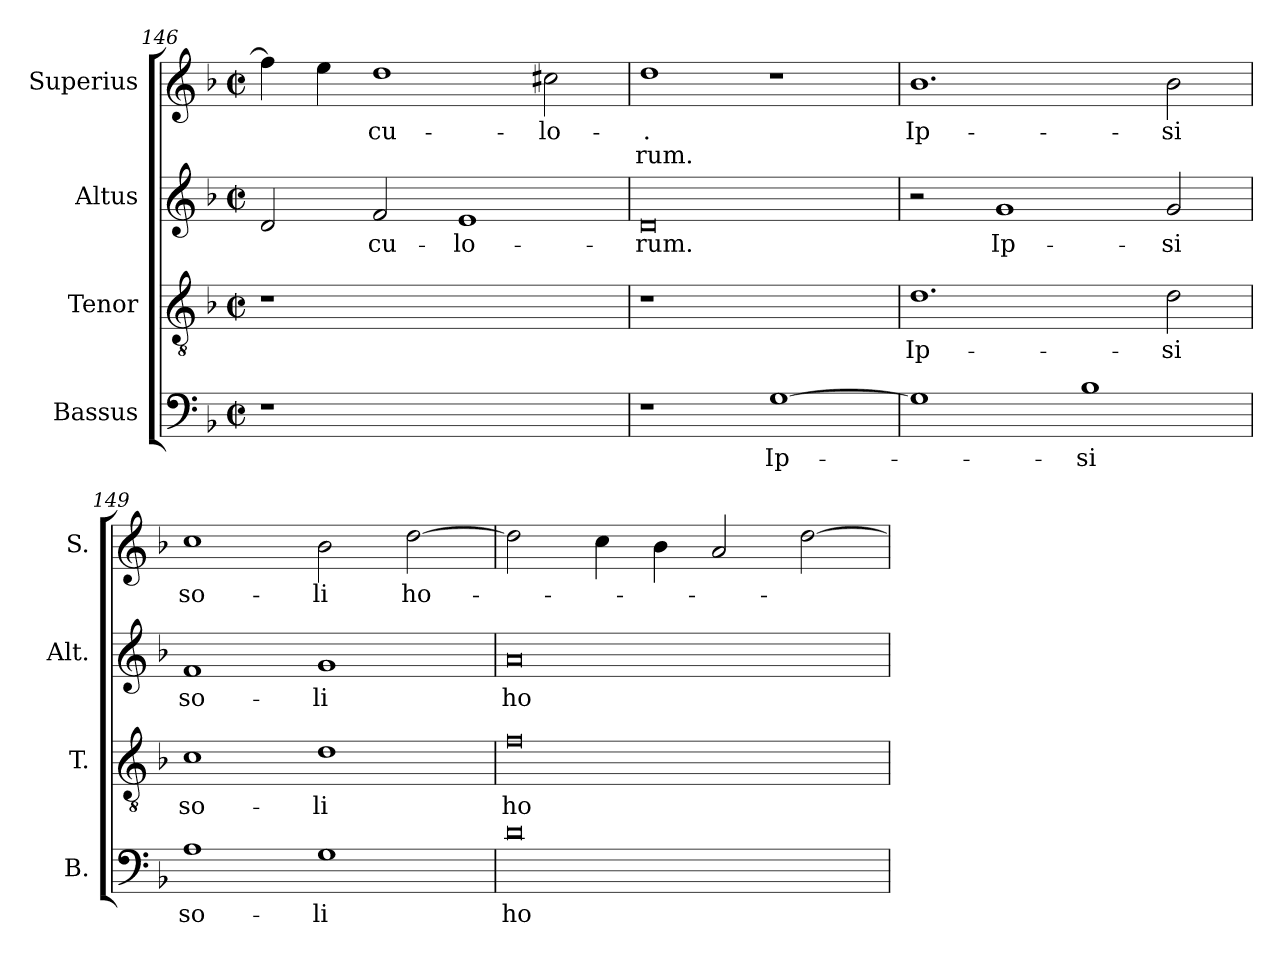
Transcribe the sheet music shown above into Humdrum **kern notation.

**kern	**text	**kern	**text	**kern	**text	**kern	**text	**text
*part4	*part4	*part3	*part3	*part2	*part2	*part1	*part1	*part1
*staff4	*staff4	*staff3	*staff3	*staff2	*staff2	*staff1	*staff1	*staff1
*I"Bassus	*	*I"Tenor	*	*I"Altus	*	*I"Superius	*	*
*I'B.	*	*I'T.	*	*I'Alt.	*	*I'S.	*	*
*clefF4	*	*clefGv2	*	*clefG2	*	*clefG2	*	*
*	*	*ITrd7c12	*	*	*	*	*	*
*k[b-]	*	*k[b-]	*	*k[b-]	*	*k[b-]	*	*
*F:	*	*F:	*	*F:	*	*F:	*	*
*M2/2	*	*M2/2	*	*M2/2	*	*M2/2	*	*
*met(c|)	*	*met(c|)	*	*met(c|)	*	*met(c|)	*	*
=146	=146	=146	=146	=146	=146	=146	=146	=146
!LO:N:vis=1	!	!LO:N:vis=1	!	!	!	!	!	!
1r	.	1r	.	2di/	.	4ffi\]	.	.
.	.	.	.	.	.	4eei\	.	.
!	!	!	!	!	!LO:LY:b:color=#000000	!	!	!
!	!	!	!	!	!	!	!LO:LY:b:color=#000000	!
.	.	.	.	2fi/	-cu-	1ddi	-cu-	.
!	!	!	!	!	!LO:LY:b:color=#000000	!	!	!
1ryy	.	1ryy	.	1ei	-lo-	.	.	.
!	!	!	!	!	!	!	!LO:LY:b:color=#000000	!
.	.	.	.	.	.	2cc#Xi\	-lo-	.
=147	=147	=147	=147	=147	=147	=147	=147	=147
!	!	!LO:N:vis=1	!	!	!	!	!	!
!	!	!	!	!	!LO:LY:b:color=#000000	!	!	!
!	!	!	!	!	!	!	!LO:LY:b:color=#000000	!LO:LY:b:color=#000000
1r	.	1r	.	0di	-rum.	1ddi	-.	rum.
!	!LO:LY:b:color=#000000	!	!	!	!	!	!	!
[>1Gi	Ip-	1ryy	.	.	.	1r	.	.
=148	=148	=148	=148	=148	=148	=148	=148	=148
!	!	!	!LO:LY:b:color=#000000	!	!	!	!	!
!	!	!	!	!	!	!	!LO:LY:b:color=#000000	!
1Gi]	.	1.Di	Ip-	2r	.	1.b-i	Ip-	.
!	!	!	!	!	!LO:LY:b:color=#000000	!	!	!
.	.	.	.	1gi	Ip-	.	.	.
!	!LO:LY:b:color=#000000	!	!	!	!	!	!	!
1B-i	-si	.	.	.	.	.	.	.
!	!	!	!LO:LY:b:color=#000000	!	!	!	!	!
!	!	!	!	!	!LO:LY:b:color=#000000	!	!	!
!	!	!	!	!	!	!	!LO:LY:b:color=#000000	!
.	.	2Di\	-si	2gi/	-si	2b-i\	-si	.
!!LO:PB:g=z
=149	=149	=149	=149	=149	=149	=149	=149	=149
!	!LO:LY:b:color=#000000	!	!	!	!	!	!	!
!	!	!	!LO:LY:b:color=#000000	!	!	!	!	!
!	!	!	!	!	!LO:LY:b:color=#000000	!	!	!
!	!	!	!	!	!	!	!LO:LY:b:color=#000000	!
1Ai	so-	1Ci	so-	1fi	so-	1cci	so-	.
!	!LO:LY:b:color=#000000	!	!	!	!	!	!	!
!	!	!	!LO:LY:b:color=#000000	!	!	!	!	!
!	!	!	!	!	!LO:LY:b:color=#000000	!	!	!
!	!	!	!	!	!	!	!LO:LY:b:color=#000000	!
1Gi	-li	1Di	-li	1gi	-li	2b-i\	-li	.
!	!	!	!	!	!	!	!LO:LY:b:color=#000000	!
.	.	.	.	.	.	[>2ddi\	ho-	.
=150	=150	=150	=150	=150	=150	=150	=150	=150
!	!LO:LY:b:color=#000000	!	!	!	!	!	!	!
!	!	!	!LO:LY:b:color=#000000	!	!	!	!	!
!	!	!	!	!	!LO:LY:b:color=#000000	!	!	!
0di	ho-	0Fi	ho-	0ai	ho-	2ddi\]	.	.
.	.	.	.	.	.	4cci\	.	.
.	.	.	.	.	.	4b-i\	.	.
.	.	.	.	.	.	2ai/	.	.
.	.	.	.	.	.	[>2ddi\	.	.
=	=	=	=	=	=	=	=	=
*-	*-	*-	*-	*-	*-	*-	*-	*-
